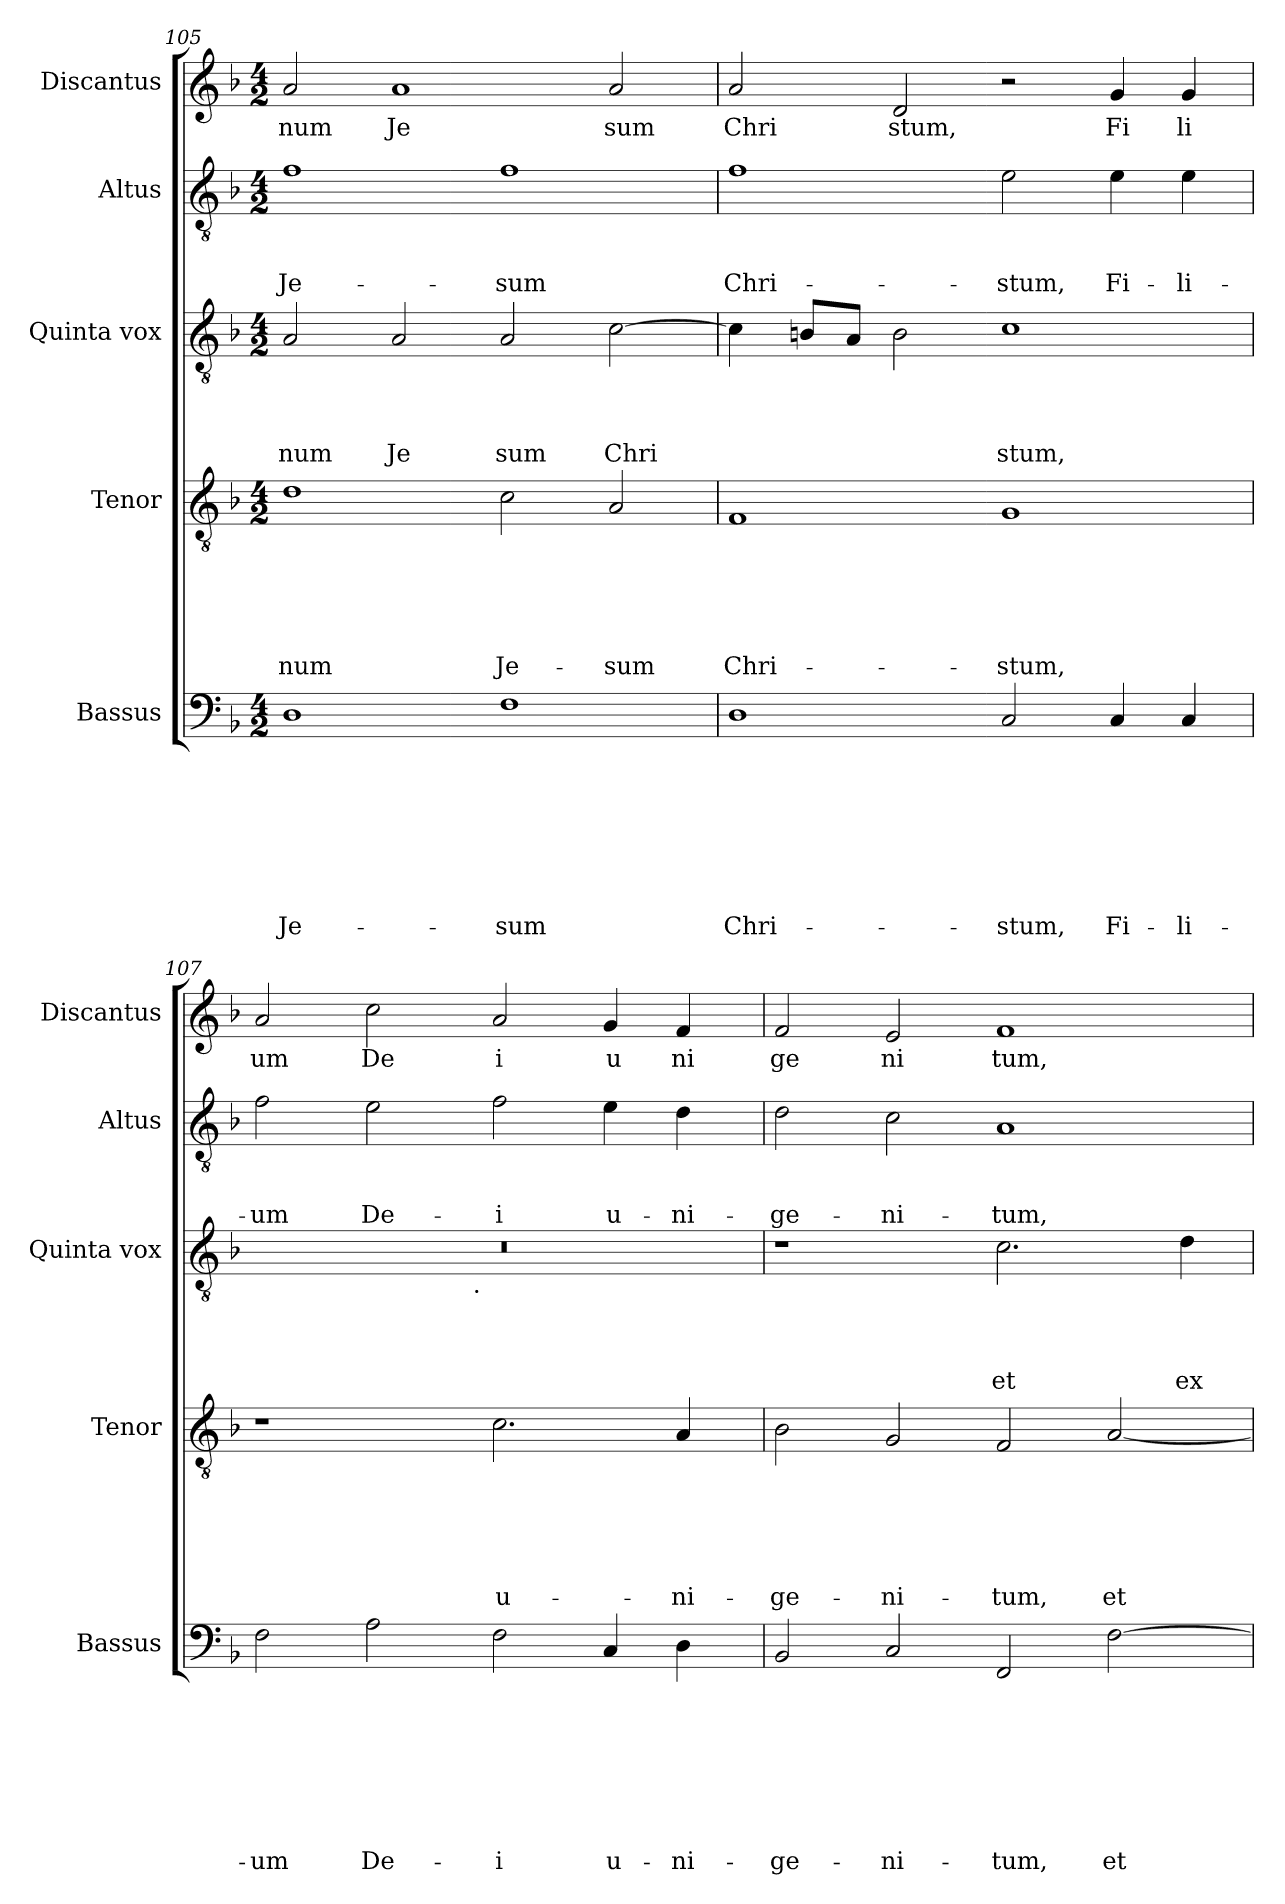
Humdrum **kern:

**kern	**text	**text	**text	**text	**text	**text	**text	**text	**kern	**text	**text	**text	**text	**text	**text	**kern	**text	**text	**text	**text	**kern	**text	**text	**text	**kern	**text
*part5	*part5	*part5	*part5	*part5	*part5	*part5	*part5	*part5	*part4	*part4	*part4	*part4	*part4	*part4	*part4	*part3	*part3	*part3	*part3	*part3	*part2	*part2	*part2	*part2	*part1	*part1
*staff5	*staff5	*staff5	*staff5	*staff5	*staff5	*staff5	*staff5	*staff5	*staff4	*staff4	*staff4	*staff4	*staff4	*staff4	*staff4	*staff3	*staff3	*staff3	*staff3	*staff3	*staff2	*staff2	*staff2	*staff2	*staff1	*staff1
*I"Bassus	*	*	*	*	*	*	*	*	*I"Tenor	*	*	*	*	*	*	*I"Quinta vox	*	*	*	*	*I"Altus	*	*	*	*I"Discantus	*
*I'Bassus	*	*	*	*	*	*	*	*	*I'Tenor	*	*	*	*	*	*	*I'Quinta vox	*	*	*	*	*I'Altus	*	*	*	*I'Discantus	*
*clefF4	*	*	*	*	*	*	*	*	*clefGv2	*	*	*	*	*	*	*clefGv2	*	*	*	*	*clefGv2	*	*	*	*clefG2	*
*ITrd-3c-5	*	*	*	*	*	*	*	*	*ITrd-3c-5	*	*	*	*	*	*	*	*	*	*	*	*ITrd-3c-5	*	*	*	*ITrd-3c-5	*
*k[b-e-]	*	*	*	*	*	*	*	*	*k[b-e-]	*	*	*	*	*	*	*k[b-]	*	*	*	*	*k[b-e-]	*	*	*	*k[b-e-]	*
*B-:	*	*	*	*	*	*	*	*	*B-:	*	*	*	*	*	*	*F:	*	*	*	*	*B-:	*	*	*	*B-:	*
*M4/2	*	*	*	*	*	*	*	*	*M4/2	*	*	*	*	*	*	*M4/2	*	*	*	*	*M4/2	*	*	*	*M4/2	*
=105	=105	=105	=105	=105	=105	=105	=105	=105	=105	=105	=105	=105	=105	=105	=105	=105	=105	=105	=105	=105	=105	=105	=105	=105	=105	=105
!	!	!	!	!	!	!	!	!LO:LY:b	!	!	!	!	!	!	!LO:LY:b	!	!	!	!	!LO:LY:b	!	!	!	!LO:LY:b	!	!LO:LY:b
1G	.	.	.	.	.	.	.	Je-	1g	.	.	.	.	.	-num	2A/	.	.	.	num	1b-	.	.	Je-	2dd/	num
!	!	!	!	!	!	!	!	!	!	!	!	!	!	!	!	!	!	!	!	!LO:LY:b	!	!	!	!	!	!LO:LY:b
.	.	.	.	.	.	.	.	.	.	.	.	.	.	.	.	2A/	.	.	.	Je	.	.	.	.	1dd	Je
!	!	!	!	!	!	!	!	!LO:LY:b	!	!	!	!	!	!	!LO:LY:b	!	!	!	!	!LO:LY:b	!	!	!	!LO:LY:b	!	!
1B-	.	.	.	.	.	.	.	-sum	2f\	.	.	.	.	.	Je-	2A/	.	.	.	sum	1b-	.	.	-sum	.	.
!	!	!	!	!	!	!	!	!	!	!	!	!	!	!	!LO:LY:b	!	!	!	!	!LO:LY:b	!	!	!	!	!	!LO:LY:b
.	.	.	.	.	.	.	.	.	2d/	.	.	.	.	.	-sum	[>2c\	.	.	.	Chri	.	.	.	.	2dd/	sum
=106	=106	=106	=106	=106	=106	=106	=106	=106	=106	=106	=106	=106	=106	=106	=106	=106	=106	=106	=106	=106	=106	=106	=106	=106	=106	=106
!	!	!	!	!	!	!	!	!LO:LY:b	!	!	!	!	!	!	!LO:LY:b	!	!	!	!	!	!	!	!	!LO:LY:b	!	!LO:LY:b
1G	.	.	.	.	.	.	.	Chri-	1B-	.	.	.	.	.	Chri-	4c\]	.	.	.	.	1b-	.	.	Chri-	2dd/	Chri
.	.	.	.	.	.	.	.	.	.	.	.	.	.	.	.	8B/L	.	.	.	.	.	.	.	.	.	.
.	.	.	.	.	.	.	.	.	.	.	.	.	.	.	.	8A/J	.	.	.	.	.	.	.	.	.	.
!	!	!	!	!	!	!	!	!	!	!	!	!	!	!	!	!	!	!	!	!	!	!	!	!	!	!LO:LY:b
.	.	.	.	.	.	.	.	.	.	.	.	.	.	.	.	2B\	.	.	.	.	.	.	.	.	2g/	stum,
!	!	!	!	!	!	!	!	!LO:LY:b	!	!	!	!	!	!	!LO:LY:b	!	!	!	!	!LO:LY:b	!	!	!	!LO:LY:b	!	!
2F/	.	.	.	.	.	.	.	-stum,	1c	.	.	.	.	.	-stum,	1c	.	.	.	stum,	2a\	.	.	-stum,	2r	.
!	!	!	!	!	!	!	!	!LO:LY:b	!	!	!	!	!	!	!	!	!	!	!	!	!	!	!	!LO:LY:b	!	!LO:LY:b
4F/	.	.	.	.	.	.	.	Fi-	.	.	.	.	.	.	.	.	.	.	.	.	4a\	.	.	Fi-	4cc/	Fi
!	!	!	!	!	!	!	!	!LO:LY:b	!	!	!	!	!	!	!	!	!	!	!	!	!	!	!	!LO:LY:b	!	!LO:LY:b
4F/	.	.	.	.	.	.	.	-li-	.	.	.	.	.	.	.	.	.	.	.	.	4a\	.	.	-li-	4cc/	li
=107	=107	=107	=107	=107	=107	=107	=107	=107	=107	=107	=107	=107	=107	=107	=107	=107	=107	=107	=107	=107	=107	=107	=107	=107	=107	=107
!	!	!	!	!	!	!	!	!LO:LY:b	!	!	!	!	!	!	!	!	!	!	!	!	!	!	!	!LO:LY:b	!	!LO:LY:b
*	*	*	*	*	*	*	*	*	*	*	*	*	*	*	*	*^	*	*	*	*	*	*	*	*	*	*
2B-\	.	.	.	.	.	.	.	-um	1r	.	.	.	.	.	.	0r	2ryy	.	.	.	.	2b-\	.	.	-um	2dd/	um
!	!	!	!	!	!	!	!	!LO:LY:b	!	!	!	!	!	!	!	!	!	!	!	!	!	!	!	!	!LO:LY:b	!	!LO:LY:b
2d\	.	.	.	.	.	.	.	De-	.	.	.	.	.	.	.	.	4...ryy	.	.	.	.	2a\	.	.	De-	2ff\	De
!	!	!	!	!	!	!	!	!	!	!	!	!	!	!	!	!	!LO:TX:b:t=.	!	!	!	!	!	!	!	!	!	!
.	.	.	.	.	.	.	.	.	.	.	.	.	.	.	.	.	1ryy	.	.	.	.	.	.	.	.	.	.
!	!	!	!	!	!	!	!	!LO:LY:b	!	!	!	!	!	!	!LO:LY:b	!	!	!	!	!	!	!	!	!	!LO:LY:b	!	!LO:LY:b
2B-\	.	.	.	.	.	.	.	-i	2.f\	.	.	.	.	.	u-	.	.	.	.	.	.	2b-\	.	.	-i	2dd/	i
!	!	!	!	!	!	!	!	!LO:LY:b	!	!	!	!	!	!	!	!	!	!	!	!	!	!	!	!	!LO:LY:b	!	!LO:LY:b
4F/	.	.	.	.	.	.	.	u-	.	.	.	.	.	.	.	.	.	.	.	.	.	4a\	.	.	u-	4cc/	u
!	!	!	!	!	!	!	!	!LO:LY:b	!	!	!	!	!	!	!LO:LY:b	!	!	!	!	!	!	!	!	!	!LO:LY:b	!	!LO:LY:b
4G\	.	.	.	.	.	.	.	-ni-	4d/	.	.	.	.	.	-ni-	.	.	.	.	.	.	4g\	.	.	-ni-	4b-/	ni
.	.	.	.	.	.	.	.	.	.	.	.	.	.	.	.	.	32ryy	.	.	.	.	.	.	.	.	.	.
=108	=108	=108	=108	=108	=108	=108	=108	=108	=108	=108	=108	=108	=108	=108	=108	=108	=108	=108	=108	=108	=108	=108	=108	=108	=108	=108	=108
!	!	!	!	!	!	!	!	!LO:LY:b	!	!	!	!	!	!	!LO:LY:b	!	!	!	!	!	!	!	!	!	!LO:LY:b	!	!LO:LY:b
*	*	*	*	*	*	*	*	*	*	*	*	*	*	*	*	*v	*v	*	*	*	*	*	*	*	*	*	*
2E-/	.	.	.	.	.	.	.	-ge-	2e-\	.	.	.	.	.	-ge-	1r	.	.	.	.	2g\	.	.	-ge-	2b-/	ge
!	!	!	!	!	!	!	!	!LO:LY:b	!	!	!	!	!	!	!LO:LY:b	!	!	!	!	!	!	!	!	!LO:LY:b	!	!LO:LY:b
2F/	.	.	.	.	.	.	.	-ni-	2c/	.	.	.	.	.	-ni-	.	.	.	.	.	2f\	.	.	-ni-	2a/	ni
!	!	!	!	!	!	!	!	!LO:LY:b	!	!	!	!	!	!	!LO:LY:b	!	!	!	!	!LO:LY:b	!	!	!	!LO:LY:b	!	!LO:LY:b
2BB-/	.	.	.	.	.	.	.	-tum,	2B-/	.	.	.	.	.	-tum,	2.c\	.	.	.	et	1d	.	.	-tum,	1b-	tum,
!	!	!	!	!	!	!	!	!LO:LY:b	!	!	!	!	!	!	!LO:LY:b	!	!	!	!	!	!	!	!	!	!	!
[>2B-\	.	.	.	.	.	.	.	et	[<2d/	.	.	.	.	.	et	.	.	.	.	.	.	.	.	.	.	.
!	!	!	!	!	!	!	!	!	!	!	!	!	!	!	!	!	!	!	!	!LO:LY:b	!	!	!	!	!	!
.	.	.	.	.	.	.	.	.	.	.	.	.	.	.	.	4d\	.	.	.	ex	.	.	.	.	.	.
=	=	=	=	=	=	=	=	=	=	=	=	=	=	=	=	=	=	=	=	=	=	=	=	=	=	=
*-	*-	*-	*-	*-	*-	*-	*-	*-	*-	*-	*-	*-	*-	*-	*-	*-	*-	*-	*-	*-	*-	*-	*-	*-	*-	*-
